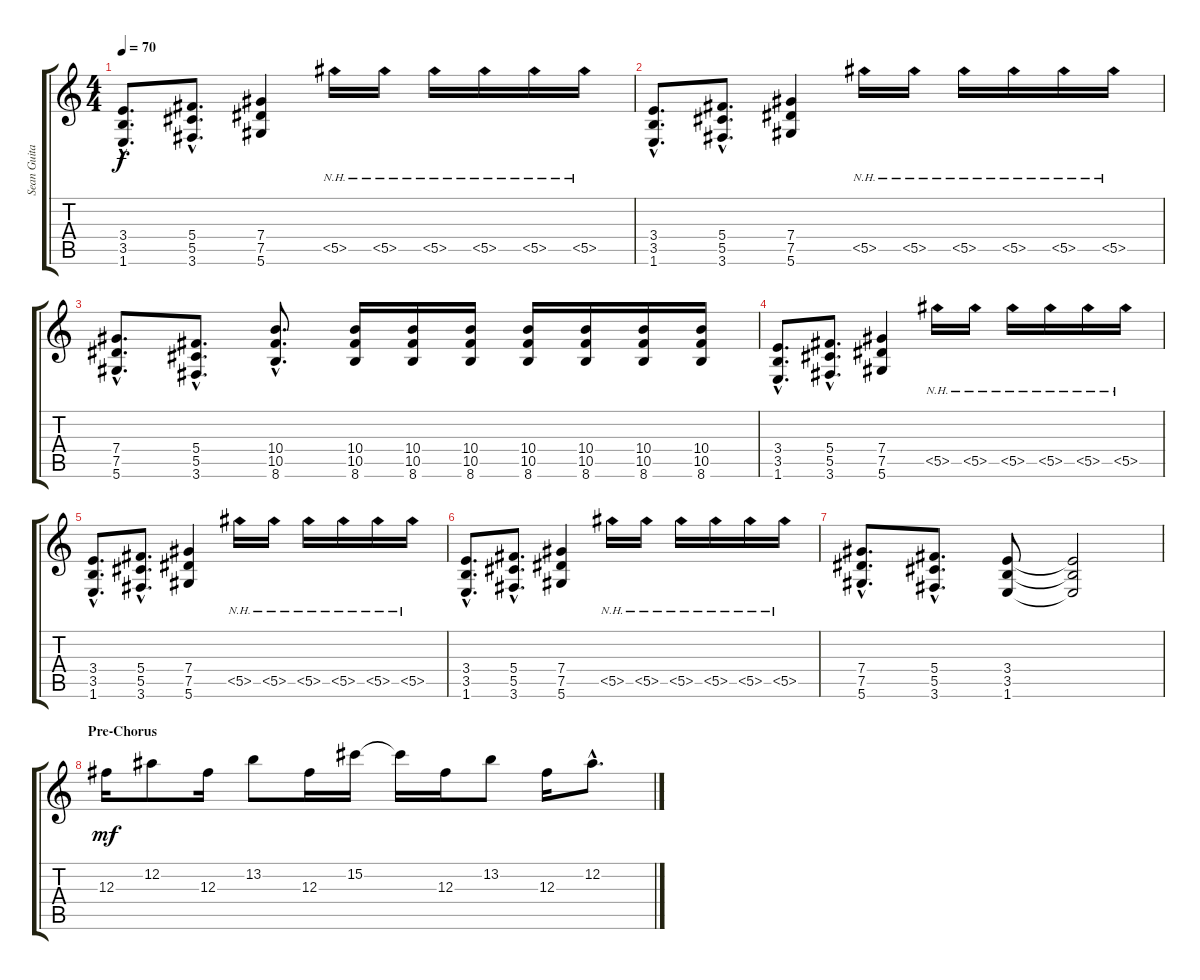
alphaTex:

\track ("Sean Guitar" "Sean Guita") {instrument distortionguitar}
\staff {score tabs}
\tuning (Eb4 Bb3 Gb3 Db3 Ab2 Eb2) {hide}
\ts (4 4)
\tempo 70
\clef g2
\ks c
(3.4{hac} 3.5{hac} 1.6{hac}).8{d dy f} (5.4{hac} 5.5{hac} 3.6{hac}).8{d} (7.4 7.5 5.6).4 5.5{nh}.16 5.5{nh}.16 5.5{nh}.16 5.5{nh}.16 5.5{nh}.16 5.5{nh}.16 |
(3.4{hac} 3.5{hac} 1.6{hac}).8{d} (5.4{hac} 5.5{hac} 3.6{hac}).8{d} (7.4 7.5 5.6).4 5.5{nh}.16 5.5{nh}.16 5.5{nh}.16 5.5{nh}.16 5.5{nh}.16 5.5{nh}.16 |
(7.4{hac} 7.5{hac} 5.6{hac}).8{d} (5.4{hac} 5.5{hac} 3.6{hac}).8{d} (10.4{hac} 10.5{hac} 8.6{hac}).8{d} (10.4 10.5 8.6).16 (10.4 10.5 8.6).16 (10.4 10.5 8.6).16 (10.4 10.5 8.6).16 (10.4 10.5 8.6).16 (10.4 10.5 8.6).16 (10.4 10.5 8.6).16 |
(3.4{hac} 3.5{hac} 1.6{hac}).8{d} (5.4{hac} 5.5{hac} 3.6{hac}).8{d} (7.4 7.5 5.6).4 5.5{nh}.16 5.5{nh}.16 5.5{nh}.16 5.5{nh}.16 5.5{nh}.16 5.5{nh}.16 |
(3.4{hac} 3.5{hac} 1.6{hac}).8{d} (5.4{hac} 5.5{hac} 3.6{hac}).8{d} (7.4 7.5 5.6).4 5.5{nh}.16 5.5{nh}.16 5.5{nh}.16 5.5{nh}.16 5.5{nh}.16 5.5{nh}.16 |
(3.4{hac} 3.5{hac} 1.6{hac}).8{d} (5.4{hac} 5.5{hac} 3.6{hac}).8{d} (7.4 7.5 5.6).4 5.5{nh}.16 5.5{nh}.16 5.5{nh}.16 5.5{nh}.16 5.5{nh}.16 5.5{nh}.16 |
(7.4{hac} 7.5{hac} 5.6{hac}).8{d} (5.4{hac} 5.5{hac} 3.6{hac}).8{d} (3.4 3.5 1.6).8 (3.4{t} 3.5{t} 1.6{t}).2 |
\section ("" "Pre-Chorus")
12.3.16{dy mf volume 9} 12.2.8 12.3.16 13.2.8 12.3.16 15.2.16 15.2{t}.16 12.3.16 13.2.8 12.3.16 12.2{hac}.8{d}
